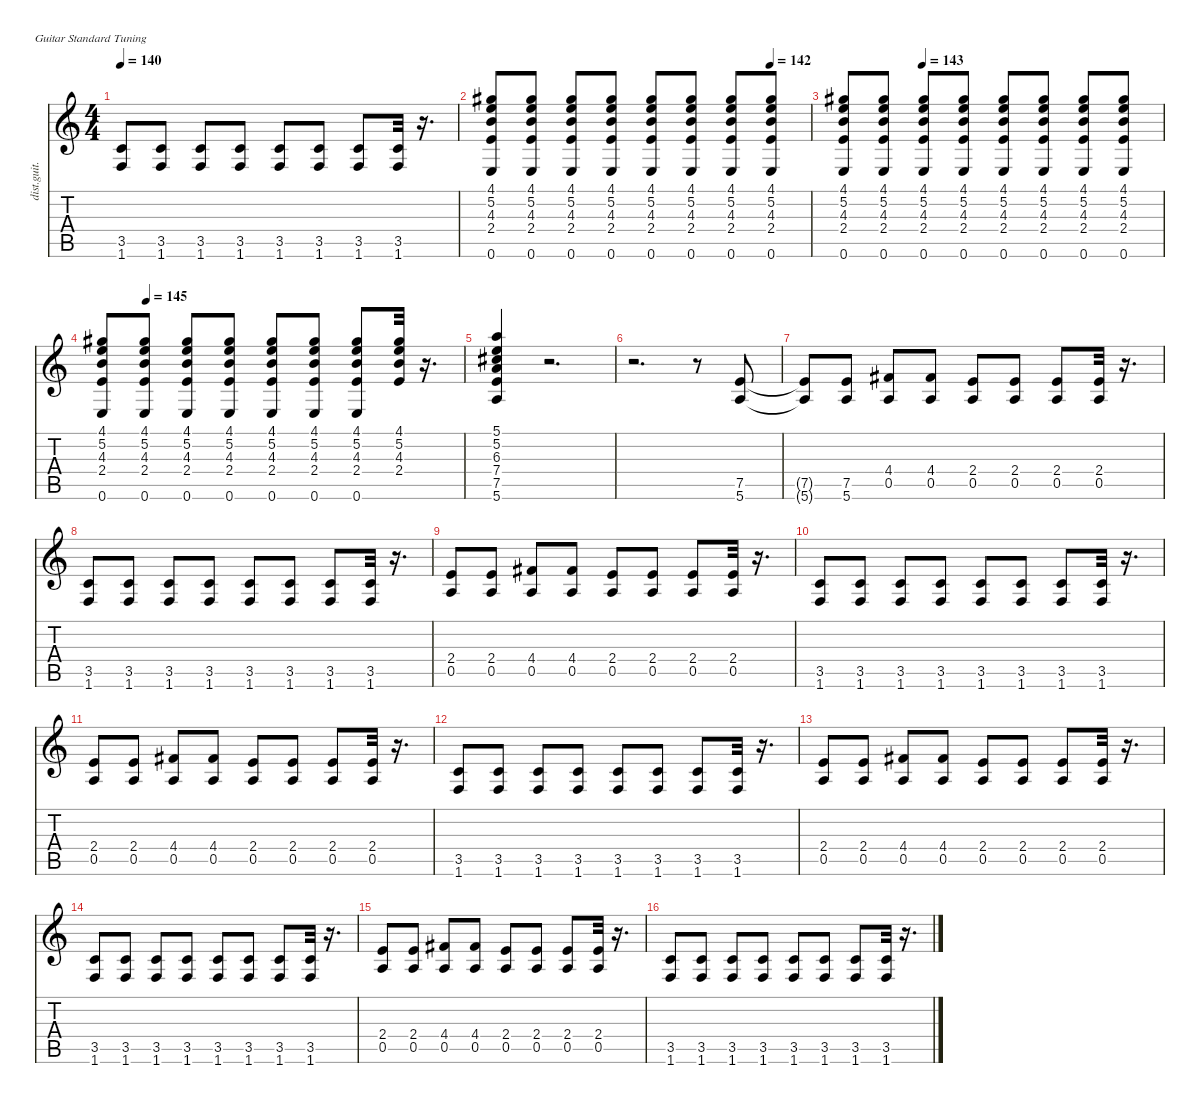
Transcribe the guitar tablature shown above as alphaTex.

\defaultSystemsLayout 4
\hideDynamics
\bracketExtendMode nobrackets
\otherSystemsTrackNameOrientation horizontal
\track ("Electric Guitar 2" "dist.guit.") {instrument distortionguitar}
\staff {score tabs}
\tuning (E4 B3 G3 D3 A2 E2)
\ts (4 4)
\tempo 140
\clef g2
\ks c
(3.5 1.6).8{dy mf} (3.5 1.6).8 (3.5 1.6).8 (3.5 1.6).8 (3.5 1.6).8 (3.5 1.6).8 (3.5 1.6).8 (3.5 1.6).32 r.16{d} |
\tempo (142 0.875)
(4.1{acc #} 5.2 4.3 2.4 0.6).8 (4.1{acc #} 5.2 4.3 2.4 0.6).8 (4.1{acc #} 5.2 4.3 2.4 0.6).8 (4.1{acc #} 5.2 4.3 2.4 0.6).8 (4.1{acc #} 5.2 4.3 2.4 0.6).8 (4.1{acc #} 5.2 4.3 2.4 0.6).8 (4.1{acc #} 5.2 4.3 2.4 0.6).8 (4.1{acc #} 5.2 4.3 2.4 0.6).8 |
\tempo (143 0.25)
(4.1{acc #} 5.2 4.3 2.4 0.6).8 (4.1{acc #} 5.2 4.3 2.4 0.6).8 (4.1{acc #} 5.2 4.3 2.4 0.6).8 (4.1{acc #} 5.2 4.3 2.4 0.6).8 (4.1{acc #} 5.2 4.3 2.4 0.6).8 (4.1{acc #} 5.2 4.3 2.4 0.6).8 (4.1{acc #} 5.2 4.3 2.4 0.6).8 (4.1{acc #} 5.2 4.3 2.4 0.6).8 |
\tempo (145 0.125)
(4.1{acc #} 5.2 4.3 2.4 0.6).8 (4.1{acc #} 5.2 4.3 2.4 0.6).8 (4.1{acc #} 5.2 4.3 2.4 0.6).8 (4.1{acc #} 5.2 4.3 2.4 0.6).8 (4.1{acc #} 5.2 4.3 2.4 0.6).8 (4.1{acc #} 5.2 4.3 2.4 0.6).8 (4.1{acc #} 5.2 4.3 2.4 0.6).8 (4.1{acc #} 5.2 4.3 2.4).32 r.16{d} |
(5.1 5.2 6.3{acc #} 7.4 7.5 5.6).4{dy fff} r.2{d} |
r.2{d} r.8 (7.5 5.6).8{dy ff} |
(7.5{t} 5.6{t}).8{dy f} (7.5 5.6).8{dy mf} (4.4{acc #} 0.5).8 (4.4{acc #} 0.5).8 (2.4 0.5).8 (2.4 0.5).8 (2.4 0.5).8 (2.4 0.5).32 r.16{d} |
(3.5 1.6).8 (3.5 1.6).8 (3.5 1.6).8 (3.5 1.6).8 (3.5 1.6).8 (3.5 1.6).8 (3.5 1.6).8 (3.5 1.6).32 r.16{d} |
(2.4 0.5).8 (2.4 0.5).8 (4.4{acc #} 0.5).8 (4.4{acc #} 0.5).8 (2.4 0.5).8 (2.4 0.5).8 (2.4 0.5).8 (2.4 0.5).32 r.16{d} |
(3.5 1.6).8 (3.5 1.6).8 (3.5 1.6).8 (3.5 1.6).8 (3.5 1.6).8 (3.5 1.6).8 (3.5 1.6).8 (3.5 1.6).32 r.16{d} |
(2.4 0.5).8 (2.4 0.5).8 (4.4{acc #} 0.5).8 (4.4{acc #} 0.5).8 (2.4 0.5).8 (2.4 0.5).8 (2.4 0.5).8 (2.4 0.5).32 r.16{d} |
(3.5 1.6).8 (3.5 1.6).8 (3.5 1.6).8 (3.5 1.6).8 (3.5 1.6).8 (3.5 1.6).8 (3.5 1.6).8 (3.5 1.6).32 r.16{d} |
(2.4 0.5).8 (2.4 0.5).8 (4.4{acc #} 0.5).8 (4.4{acc #} 0.5).8 (2.4 0.5).8 (2.4 0.5).8 (2.4 0.5).8 (2.4 0.5).32 r.16{d} |
(3.5 1.6).8 (3.5 1.6).8 (3.5 1.6).8 (3.5 1.6).8 (3.5 1.6).8 (3.5 1.6).8 (3.5 1.6).8 (3.5 1.6).32 r.16{d} |
(2.4 0.5).8 (2.4 0.5).8 (4.4{acc #} 0.5).8 (4.4{acc #} 0.5).8 (2.4 0.5).8 (2.4 0.5).8 (2.4 0.5).8 (2.4 0.5).32 r.16{d} |
(3.5 1.6).8 (3.5 1.6).8 (3.5 1.6).8 (3.5 1.6).8 (3.5 1.6).8 (3.5 1.6).8 (3.5 1.6).8 (3.5 1.6).32 r.16{d}
